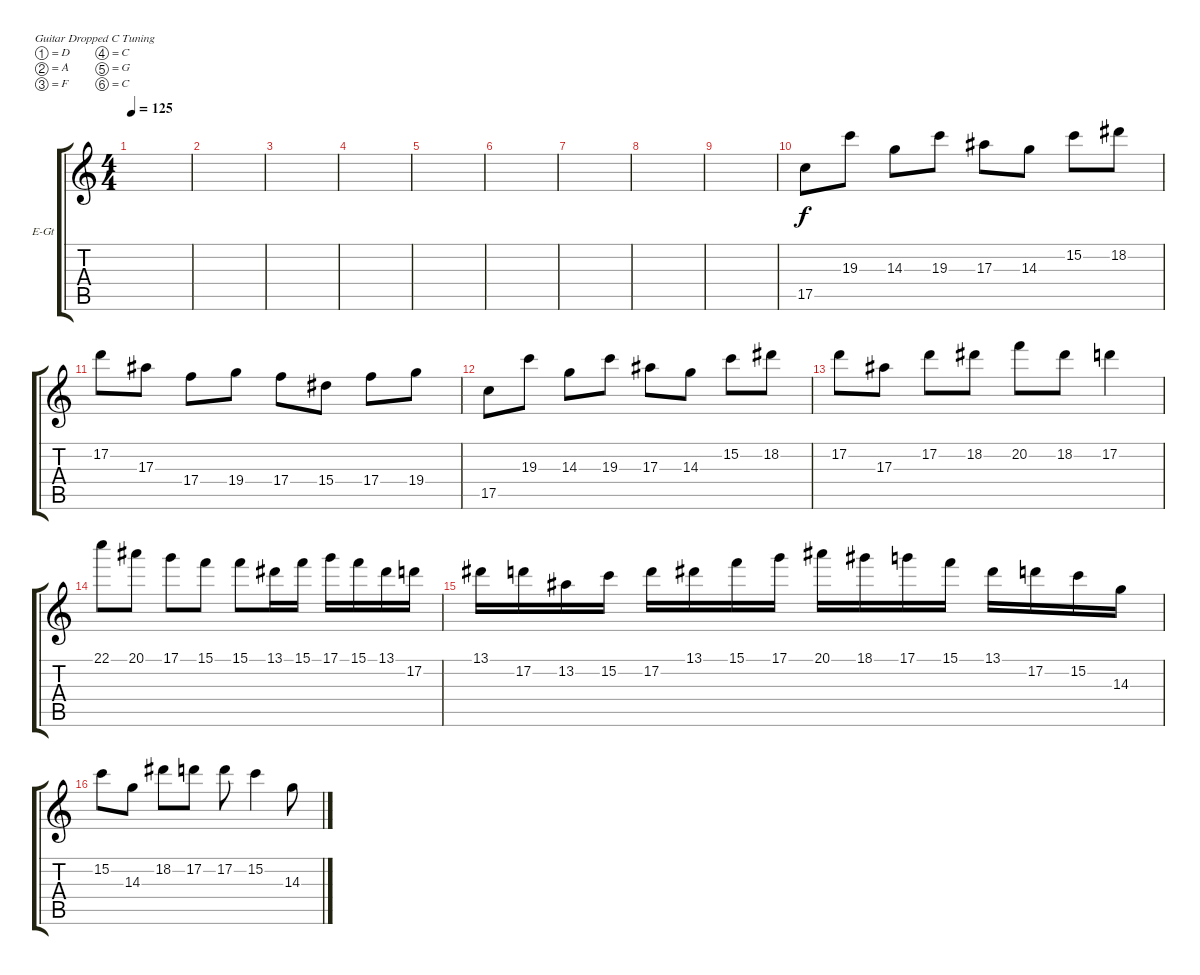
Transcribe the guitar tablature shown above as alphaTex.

\defaultSystemsLayout 4
\bracketExtendMode groupsimilarinstruments
\firstSystemTrackNameOrientation horizontal
\otherSystemsTrackNameOrientation horizontal
\track ("Electric Guitar" "E-Gt") {instrument overdrivenguitar}
\staff {score tabs}
\tuning (D4 A3 F3 C3 G2 C2)
\ts (4 4)
\tempo 125
\clef g2
\ks c
|
|
|
|
|
|
|
|
|
17.5.8 19.3.8 14.3.8 19.3.8 17.3.8 14.3.8 15.2.8 18.2.8 |
17.2.8 17.3.8 17.4.8 19.4.8 17.4.8 15.4.8 17.4.8 19.4.8 |
17.5.8 19.3.8 14.3.8 19.3.8 17.3.8 14.3.8 15.2.8 18.2.8 |
17.2.8 17.3.8 17.2.8 18.2.8 20.2.8 18.2.8 17.2.4 |
22.1.8 20.1.8 17.1.8 15.1.8 15.1.8 13.1.16 15.1.16 17.1.16 15.1.16 13.1.16 17.2.16 |
13.1.16 17.2.16 13.2.16 15.2.16 17.2.16 13.1.16 15.1.16 17.1.16 20.1.16 18.1.16 17.1.16 15.1.16 13.1.16 17.2.16 15.2.16 14.3.16 |
15.2.8 14.3.8 18.2.8 17.2.8 17.2.8 15.2.4 14.3.8
